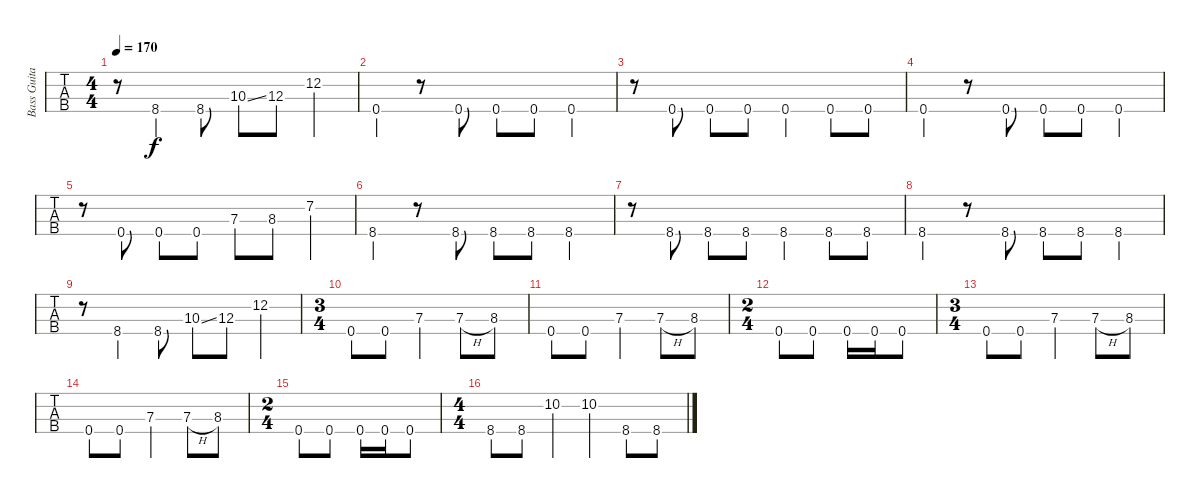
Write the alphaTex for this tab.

\track ("Bass Guitar" "Bass Guita") {instrument electricbasspick}
\staff {tabs}
\tuning (F2 C2 G1 C1) {hide}
\ts (4 4)
\tempo 170
\clef f4
\ks c
r.8{dy f} 8.4.4 8.4.8 10.3{ss}.8 12.3.8 12.2.4 |
0.4.4 r.8 0.4.8 0.4.8 0.4.8 0.4.4 |
r.8 0.4.8 0.4.8 0.4.8 0.4.4 0.4.8 0.4.8 |
0.4.4 r.8 0.4.8 0.4.8 0.4.8 0.4.4 |
r.8 0.4.8 0.4.8 0.4.8 7.3.8 8.3.8 7.2.4 |
8.4.4 r.8 8.4.8 8.4.8 8.4.8 8.4.4 |
r.8 8.4.8 8.4.8 8.4.8 8.4.4 8.4.8 8.4.8 |
8.4.4 r.8 8.4.8 8.4.8 8.4.8 8.4.4 |
r.8 8.4.4 8.4.8 10.3{ss}.8 12.3.8 12.2.4 |
\ts (3 4)
0.4.8 0.4.8 7.3.4 7.3{h}.8 8.3.8 |
0.4.8 0.4.8 7.3.4 7.3{h}.8 8.3.8 |
\ts (2 4)
0.4.8 0.4.8 0.4.16 0.4.16 0.4.8 |
\ts (3 4)
0.4.8 0.4.8 7.3.4 7.3{h}.8 8.3.8 |
0.4.8 0.4.8 7.3.4 7.3{h}.8 8.3.8 |
\ts (2 4)
0.4.8 0.4.8 0.4.16 0.4.16 0.4.8 |
\ts (4 4)
8.4.8 8.4.8 10.2.4 10.2.4 8.4.8 8.4.8
